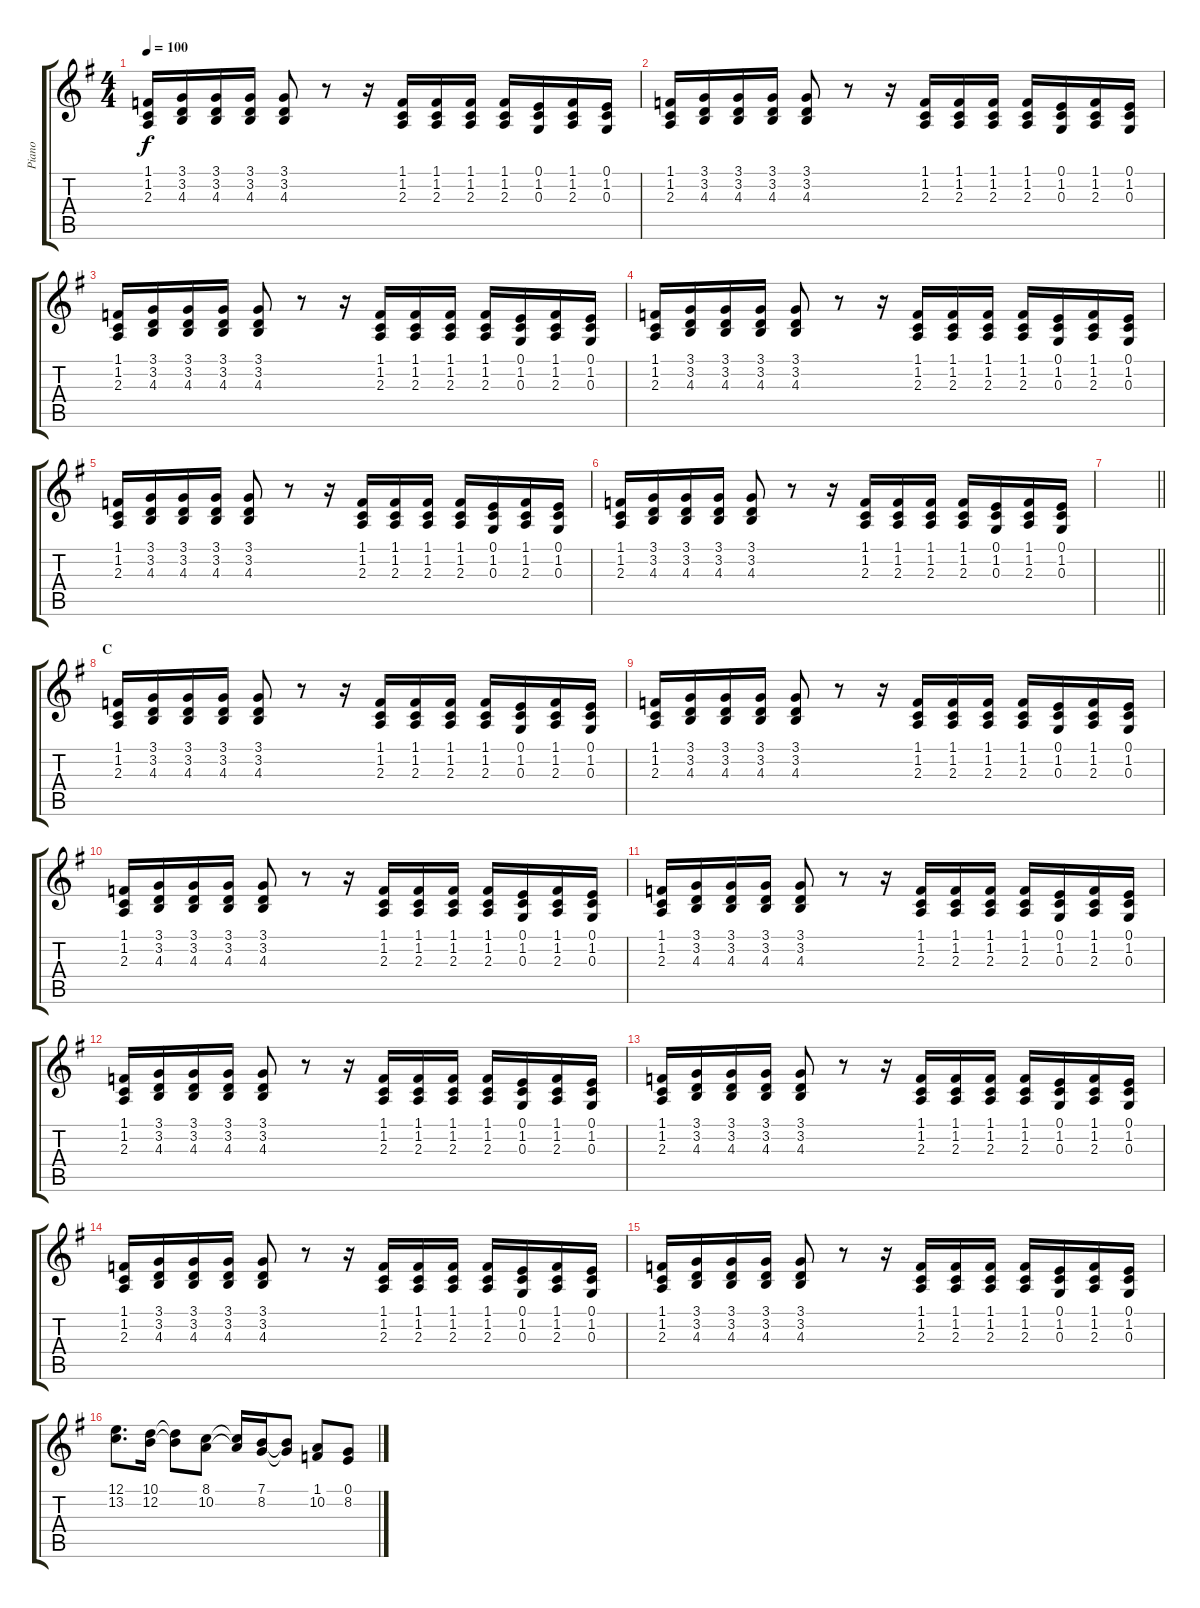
\track ("Piano" "Piano") {instrument acousticgrandpiano}
\staff {score tabs}
\tuning (E4 B3 G3 D3 A2 E2) {hide}
\ts (4 4)
\tempo 100
\clef g2
\ks g
(1.1 1.2 2.3).16{dy f} (3.1 3.2 4.3).16 (3.1 3.2 4.3).16 (3.1 3.2 4.3).16 (3.1 3.2 4.3).8 r.8 r.16 (1.1 1.2 2.3).16 (1.1 1.2 2.3).16 (1.1 1.2 2.3).16 (1.1 1.2 2.3).16 (0.1 1.2 0.3).16 (1.1 1.2 2.3).16 (0.1 1.2 0.3).16 |
(1.1 1.2 2.3).16 (3.1 3.2 4.3).16 (3.1 3.2 4.3).16 (3.1 3.2 4.3).16 (3.1 3.2 4.3).8 r.8 r.16 (1.1 1.2 2.3).16 (1.1 1.2 2.3).16 (1.1 1.2 2.3).16 (1.1 1.2 2.3).16 (0.1 1.2 0.3).16 (1.1 1.2 2.3).16 (0.1 1.2 0.3).16 |
(1.1 1.2 2.3).16 (3.1 3.2 4.3).16 (3.1 3.2 4.3).16 (3.1 3.2 4.3).16 (3.1 3.2 4.3).8 r.8 r.16 (1.1 1.2 2.3).16 (1.1 1.2 2.3).16 (1.1 1.2 2.3).16 (1.1 1.2 2.3).16 (0.1 1.2 0.3).16 (1.1 1.2 2.3).16 (0.1 1.2 0.3).16 |
(1.1 1.2 2.3).16 (3.1 3.2 4.3).16 (3.1 3.2 4.3).16 (3.1 3.2 4.3).16 (3.1 3.2 4.3).8 r.8 r.16 (1.1 1.2 2.3).16 (1.1 1.2 2.3).16 (1.1 1.2 2.3).16 (1.1 1.2 2.3).16 (0.1 1.2 0.3).16 (1.1 1.2 2.3).16 (0.1 1.2 0.3).16 |
(1.1 1.2 2.3).16 (3.1 3.2 4.3).16 (3.1 3.2 4.3).16 (3.1 3.2 4.3).16 (3.1 3.2 4.3).8 r.8 r.16 (1.1 1.2 2.3).16 (1.1 1.2 2.3).16 (1.1 1.2 2.3).16 (1.1 1.2 2.3).16 (0.1 1.2 0.3).16 (1.1 1.2 2.3).16 (0.1 1.2 0.3).16 |
(1.1 1.2 2.3).16 (3.1 3.2 4.3).16 (3.1 3.2 4.3).16 (3.1 3.2 4.3).16 (3.1 3.2 4.3).8 r.8 r.16 (1.1 1.2 2.3).16 (1.1 1.2 2.3).16 (1.1 1.2 2.3).16 (1.1 1.2 2.3).16 (0.1 1.2 0.3).16 (1.1 1.2 2.3).16 (0.1 1.2 0.3).16 |
\barLineRight lightlight
|
\section ("" "C")
(1.1 1.2 2.3).16 (3.1 3.2 4.3).16 (3.1 3.2 4.3).16 (3.1 3.2 4.3).16 (3.1 3.2 4.3).8 r.8 r.16 (1.1 1.2 2.3).16 (1.1 1.2 2.3).16 (1.1 1.2 2.3).16 (1.1 1.2 2.3).16 (0.1 1.2 0.3).16 (1.1 1.2 2.3).16 (0.1 1.2 0.3).16 |
(1.1 1.2 2.3).16 (3.1 3.2 4.3).16 (3.1 3.2 4.3).16 (3.1 3.2 4.3).16 (3.1 3.2 4.3).8 r.8 r.16 (1.1 1.2 2.3).16 (1.1 1.2 2.3).16 (1.1 1.2 2.3).16 (1.1 1.2 2.3).16 (0.1 1.2 0.3).16 (1.1 1.2 2.3).16 (0.1 1.2 0.3).16 |
(1.1 1.2 2.3).16 (3.1 3.2 4.3).16 (3.1 3.2 4.3).16 (3.1 3.2 4.3).16 (3.1 3.2 4.3).8 r.8 r.16 (1.1 1.2 2.3).16 (1.1 1.2 2.3).16 (1.1 1.2 2.3).16 (1.1 1.2 2.3).16 (0.1 1.2 0.3).16 (1.1 1.2 2.3).16 (0.1 1.2 0.3).16 |
(1.1 1.2 2.3).16 (3.1 3.2 4.3).16 (3.1 3.2 4.3).16 (3.1 3.2 4.3).16 (3.1 3.2 4.3).8 r.8 r.16 (1.1 1.2 2.3).16 (1.1 1.2 2.3).16 (1.1 1.2 2.3).16 (1.1 1.2 2.3).16 (0.1 1.2 0.3).16 (1.1 1.2 2.3).16 (0.1 1.2 0.3).16 |
(1.1 1.2 2.3).16 (3.1 3.2 4.3).16 (3.1 3.2 4.3).16 (3.1 3.2 4.3).16 (3.1 3.2 4.3).8 r.8 r.16 (1.1 1.2 2.3).16 (1.1 1.2 2.3).16 (1.1 1.2 2.3).16 (1.1 1.2 2.3).16 (0.1 1.2 0.3).16 (1.1 1.2 2.3).16 (0.1 1.2 0.3).16 |
(1.1 1.2 2.3).16 (3.1 3.2 4.3).16 (3.1 3.2 4.3).16 (3.1 3.2 4.3).16 (3.1 3.2 4.3).8 r.8 r.16 (1.1 1.2 2.3).16 (1.1 1.2 2.3).16 (1.1 1.2 2.3).16 (1.1 1.2 2.3).16 (0.1 1.2 0.3).16 (1.1 1.2 2.3).16 (0.1 1.2 0.3).16 |
(1.1 1.2 2.3).16 (3.1 3.2 4.3).16 (3.1 3.2 4.3).16 (3.1 3.2 4.3).16 (3.1 3.2 4.3).8 r.8 r.16 (1.1 1.2 2.3).16 (1.1 1.2 2.3).16 (1.1 1.2 2.3).16 (1.1 1.2 2.3).16 (0.1 1.2 0.3).16 (1.1 1.2 2.3).16 (0.1 1.2 0.3).16 |
(1.1 1.2 2.3).16 (3.1 3.2 4.3).16 (3.1 3.2 4.3).16 (3.1 3.2 4.3).16 (3.1 3.2 4.3).8 r.8 r.16 (1.1 1.2 2.3).16 (1.1 1.2 2.3).16 (1.1 1.2 2.3).16 (1.1 1.2 2.3).16 (0.1 1.2 0.3).16 (1.1 1.2 2.3).16 (0.1 1.2 0.3).16 |
(12.1 13.2).8{d} (10.1 12.2).16 (10.1{t} 12.2{t}).8 (8.1 10.2).8 (8.1{t} 10.2{t}).16 (7.1 8.2).16 (7.1{t} 8.2{t}).8 (1.1 10.2).8 (0.1 8.2).8
